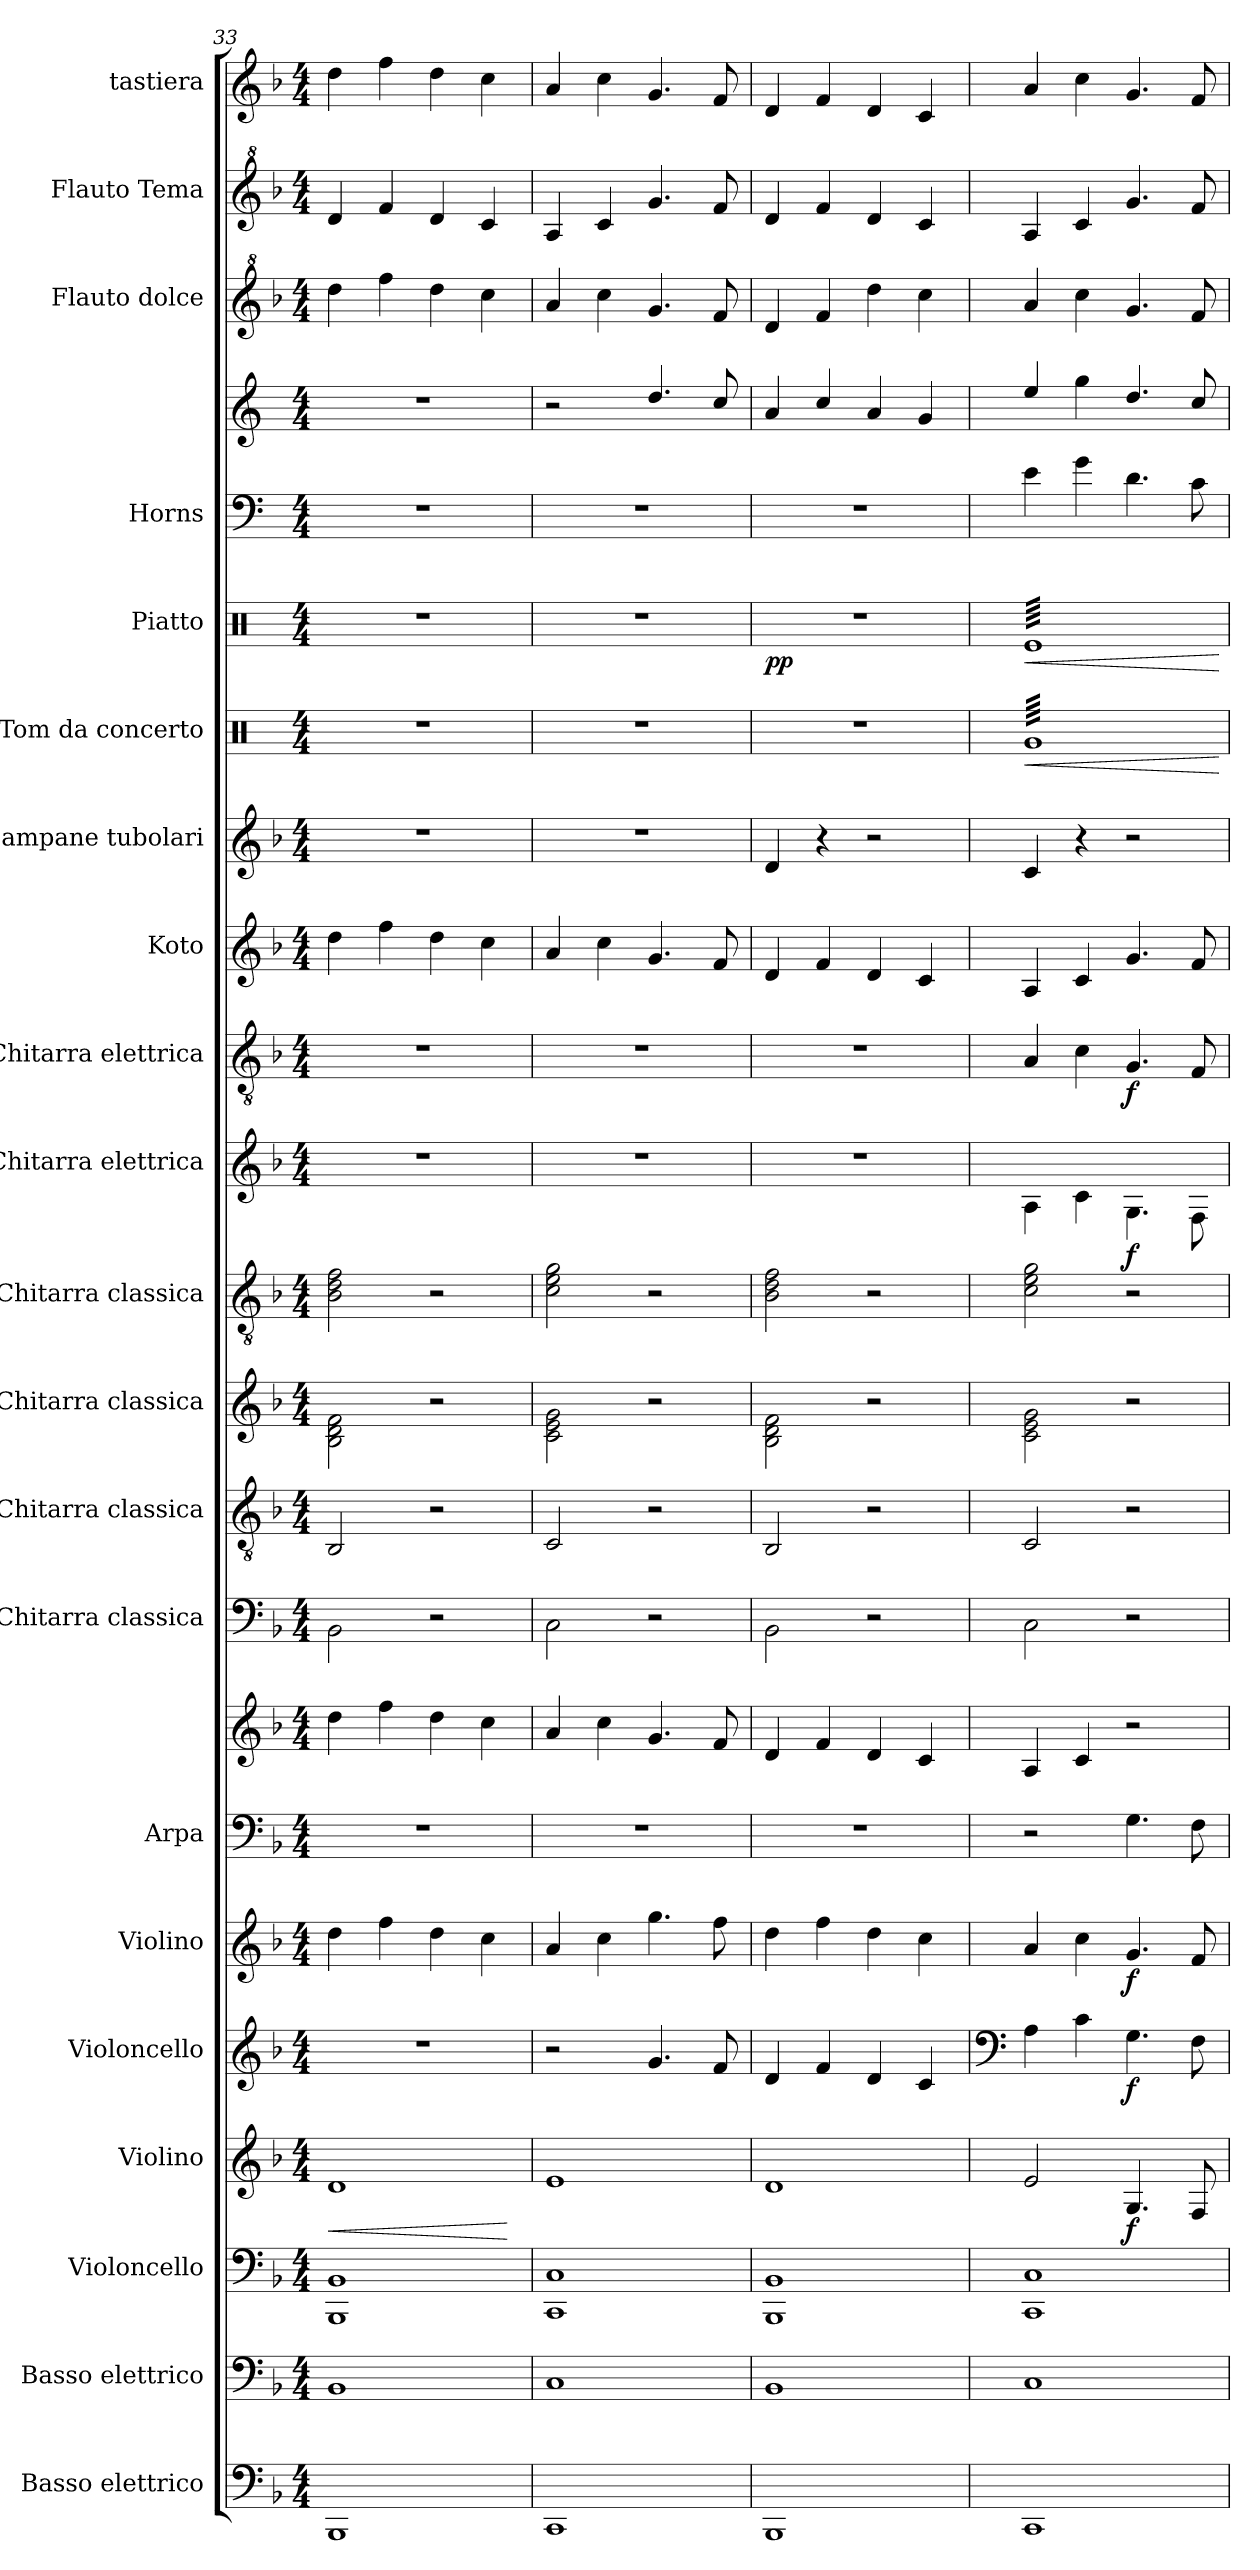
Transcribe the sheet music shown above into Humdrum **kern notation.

**kern	**kern	**kern	**kern	**dynam	**kern	**dynam	**kern	**dynam	**kern	**kern	**kern	**kern	**kern	**kern	**kern	**dynam	**kern	**dynam	**kern	**kern	**kern	**dynam	**kern	**dynam	**kern	**kern	**kern	**kern	**kern
*part21	*part20	*part19	*part18	*part18	*part17	*part17	*part16	*part16	*part15	*part15	*part14	*part13	*part12	*part11	*part10	*part10	*part9	*part9	*part8	*part7	*part6	*part6	*part5	*part5	*part4	*part4	*part3	*part2	*part1
*staff23	*staff22	*staff21	*staff20	*staff20	*staff19	*staff19	*staff18	*staff18	*staff17	*staff16	*staff15	*staff14	*staff13	*staff12	*staff11	*staff11	*staff10	*staff10	*staff9	*staff8	*staff7	*staff7	*staff6	*staff6	*staff5	*staff4	*staff3	*staff2	*staff1
*I"Basso elettrico	*I"Basso elettrico	*I"Violoncello	*I"Violino	*	*I"Violoncello	*	*I"Violino	*	*I"Arpa	*	*I"Chitarra classica	*I"Chitarra classica	*I"Chitarra classica	*I"Chitarra classica	*I"Chitarra elettrica	*	*I"Chitarra elettrica	*	*I"Koto	*I"Campane tubolari	*I"Tom da concerto	*	*I"Piatto	*	*I"Horns	*	*I"Flauto dolce	*I"Flauto Tema	*I"tastiera
*I'B. el.	*I'B. el.	*I'Vc.	*I'Vln.	*	*I'Vc.	*	*I'Vln.	*	*I'Ar.	*	*I'Chit. cl.	*I'Chit. cl.	*I'Chit. cl.	*I'Chit. cl.	*I'Chit. el.	*	*I'Chit. el.	*	*I'Ko.	*I'Camp.	*I'Tom conc.	*	*	*	*I'Hns.	*	*	*I'Fl. Tema	*
*	*clefF4	*clefF4	*clefG2	*	*clefG2	*	*clefG2	*	*clefF4	*clefG2	*	*clefGv2	*	*clefGv2	*	*	*clefGv2	*	*clefG2	*clefG2	*clefX	*	*clefX	*	*clefF4	*clefG2	*clefG^2	*clefG^2	*clefG2
*ITrd7c12	*ITrd7c12	*	*	*	*	*	*	*	*	*	*	*	*	*	*	*	*	*	*	*	*	*	*	*	*ITrd4c7	*ITrd4c7	*	*	*
*k[b-]	*k[b-]	*k[b-]	*k[b-]	*	*k[b-]	*	*k[b-]	*	*k[b-]	*k[b-]	*k[b-]	*k[b-]	*k[b-]	*k[b-]	*k[b-]	*	*k[b-]	*	*k[b-]	*k[b-]	*k[]	*	*k[]	*	*k[b-]	*k[b-]	*k[b-]	*k[b-]	*k[b-]
*M4/4	*M4/4	*M4/4	*M4/4	*	*M4/4	*	*M4/4	*	*M4/4	*M4/4	*M4/4	*M4/4	*M4/4	*M4/4	*M4/4	*	*M4/4	*	*M4/4	*M4/4	*M4/4	*	*M4/4	*	*M4/4	*M4/4	*M4/4	*M4/4	*M4/4
=33	=33	=33	=33	=33	=33	=33	=33	=33	=33	=33	=33	=33	=33	=33	=33	=33	=33	=33	=33	=33	=33	=33	=33	=33	=33	=33	=33	=33	=33
!	!	!	!	!LO:HP:b	!	!	!	!	!	!	!	!	!	!	!	!	!	!	!	!	!	!	!	!	!	!	!	!	!
1BBBB-	1BBB-	1BBB- 1BB-	1d	<	1r	.	4dd\	.	1r	4dd\	2BB-\	2BB-/	2B-\ 2d\ 2f\	2B-\ 2d\ 2f\	1r	.	1r	.	4dd\	1r	1r	.	1r	.	1r	1r	4ddd\	4dd/	4dd\
.	.	.	.	.	.	.	4ff\	.	.	4ff\	.	.	.	.	.	.	.	.	4ff\	.	.	.	.	.	.	.	4fff\	4ff/	4ff\
.	.	.	.	.	.	.	4dd\	.	.	4dd\	2r	2r	2r	2r	.	.	.	.	4dd\	.	.	.	.	.	.	.	4ddd\	4dd/	4dd\
.	.	.	.	.	.	.	4cc\	.	.	4cc\	.	.	.	.	.	.	.	.	4cc\	.	.	.	.	.	.	.	4ccc\	4cc/	4cc\
.	.	.	.	[	.	.	.	.	.	.	.	.	.	.	.	.	.	.	.	.	.	.	.	.	.	.	.	.	.
=34	=34	=34	=34	=34	=34	=34	=34	=34	=34	=34	=34	=34	=34	=34	=34	=34	=34	=34	=34	=34	=34	=34	=34	=34	=34	=34	=34	=34	=34
1CCC	1CC	1CC 1C	1e	.	2r	.	4a/	.	1r	4a/	2C\	2C/	2c\ 2e\ 2g\	2c\ 2e\ 2g\	1r	.	1r	.	4a/	1r	1r	.	1r	.	1r	2r	4aa/	4a/	4a/
.	.	.	.	.	.	.	4cc\	.	.	4cc\	.	.	.	.	.	.	.	.	4cc\	.	.	.	.	.	.	.	4ccc\	4cc/	4cc\
.	.	.	.	.	4.g/	.	4.gg\	.	.	4.g/	2r	2r	2r	2r	.	.	.	.	4.g/	.	.	.	.	.	.	4.g/	4.gg/	4.gg/	4.g/
.	.	.	.	.	8f/	.	8ff\	.	.	8f/	.	.	.	.	.	.	.	.	8f/	.	.	.	.	.	.	8f/	8ff/	8ff/	8f/
=35	=35	=35	=35	=35	=35	=35	=35	=35	=35	=35	=35	=35	=35	=35	=35	=35	=35	=35	=35	=35	=35	=35	=35	=35	=35	=35	=35	=35	=35
!	!	!	!	!	!	!	!	!	!	!	!	!	!	!	!	!	!	!	!	!	!	!	!	!LO:DY:b	!	!	!	!	!
1BBBB-	1BBB-	1BBB- 1BB-	1d	.	4d/	.	4dd\	.	1r	4d/	2BB-\	2BB-/	2B-\ 2d\ 2f\	2B-\ 2d\ 2f\	1r	.	1r	.	4d/	4d/	1r	.	1r	pp	1r	4d/	4dd/	4dd/	4d/
.	.	.	.	.	4f/	.	4ff\	.	.	4f/	.	.	.	.	.	.	.	.	4f/	4r	.	.	.	.	.	4f/	4ff/	4ff/	4f/
.	.	.	.	.	4d/	.	4dd\	.	.	4d/	2r	2r	2r	2r	.	.	.	.	4d/	2r	.	.	.	.	.	4d/	4ddd\	4dd/	4d/
.	.	.	.	.	4c/	.	4cc\	.	.	4c/	.	.	.	.	.	.	.	.	4c/	.	.	.	.	.	.	4c/	4ccc\	4cc/	4c/
=36	=36	=36	=36	=36	=36	=36	=36	=36	=36	=36	=36	=36	=36	=36	=36	=36	=36	=36	=36	=36	=36	=36	=36	=36	=36	=36	=36	=36	=36
*	*	*	*	*	*clefF4	*	*	*	*	*	*	*	*	*	*	*	*	*	*	*	*	*	*	*	*	*	*	*	*
!	!	!	!	!	!	!	!	!	!	!	!	!	!	!	!	!	!	!	!	!	!	!LO:HP:b	!	!LO:HP:b	!	!	!	!	!
*	*	*	*	*	*	*	*	*	*	*	*	*	*	*	*	*	*	*	*	*	*tremolo	*	*	*	*	*	*	*	*
*	*	*	*	*	*	*	*	*	*	*	*	*	*	*	*	*	*	*	*	*	*	*	*tremolo	*	*	*	*	*	*
1CCC	1CC	1CC 1C	2e/	.	4A\	.	4a/	.	2r	4A/	2C\	2C/	2c\ 2e\ 2g\	2c\ 2e\ 2g\	4A\	.	4A/	.	4A/	4c/	64RgLLLL	<	64ReLLLL	<	4A\	4a/	4aa/	4a/	4a/
.	.	.	.	.	.	.	.	.	.	.	.	.	.	.	.	.	.	.	.	.	64Rg	.	64Re	.	.	.	.	.	.
.	.	.	.	.	.	.	.	.	.	.	.	.	.	.	.	.	.	.	.	.	64Rg	.	64Re	.	.	.	.	.	.
.	.	.	.	.	.	.	.	.	.	.	.	.	.	.	.	.	.	.	.	.	64Rg	.	64Re	.	.	.	.	.	.
.	.	.	.	.	.	.	.	.	.	.	.	.	.	.	.	.	.	.	.	.	64Rg	.	64Re	.	.	.	.	.	.
.	.	.	.	.	.	.	.	.	.	.	.	.	.	.	.	.	.	.	.	.	64Rg	.	64Re	.	.	.	.	.	.
.	.	.	.	.	.	.	.	.	.	.	.	.	.	.	.	.	.	.	.	.	64Rg	.	64Re	.	.	.	.	.	.
.	.	.	.	.	.	.	.	.	.	.	.	.	.	.	.	.	.	.	.	.	64Rg	.	64Re	.	.	.	.	.	.
.	.	.	.	.	.	.	.	.	.	.	.	.	.	.	.	.	.	.	.	.	64Rg	.	64Re	.	.	.	.	.	.
.	.	.	.	.	.	.	.	.	.	.	.	.	.	.	.	.	.	.	.	.	64Rg	.	64Re	.	.	.	.	.	.
.	.	.	.	.	.	.	.	.	.	.	.	.	.	.	.	.	.	.	.	.	64Rg	.	64Re	.	.	.	.	.	.
.	.	.	.	.	.	.	.	.	.	.	.	.	.	.	.	.	.	.	.	.	64Rg	.	64Re	.	.	.	.	.	.
.	.	.	.	.	.	.	.	.	.	.	.	.	.	.	.	.	.	.	.	.	64Rg	.	64Re	.	.	.	.	.	.
.	.	.	.	.	.	.	.	.	.	.	.	.	.	.	.	.	.	.	.	.	64Rg	.	64Re	.	.	.	.	.	.
.	.	.	.	.	.	.	.	.	.	.	.	.	.	.	.	.	.	.	.	.	64Rg	.	64Re	.	.	.	.	.	.
.	.	.	.	.	.	.	.	.	.	.	.	.	.	.	.	.	.	.	.	.	64Rg	.	64Re	.	.	.	.	.	.
.	.	.	.	.	4c\	.	4cc\	.	.	4c/	.	.	.	.	4c\	.	4c\	.	4c/	4r	64Rg	.	64Re	.	4c\	4cc\	4ccc\	4cc/	4cc\
.	.	.	.	.	.	.	.	.	.	.	.	.	.	.	.	.	.	.	.	.	64Rg	.	64Re	.	.	.	.	.	.
.	.	.	.	.	.	.	.	.	.	.	.	.	.	.	.	.	.	.	.	.	64Rg	.	64Re	.	.	.	.	.	.
.	.	.	.	.	.	.	.	.	.	.	.	.	.	.	.	.	.	.	.	.	64Rg	.	64Re	.	.	.	.	.	.
.	.	.	.	.	.	.	.	.	.	.	.	.	.	.	.	.	.	.	.	.	64Rg	.	64Re	.	.	.	.	.	.
.	.	.	.	.	.	.	.	.	.	.	.	.	.	.	.	.	.	.	.	.	64Rg	.	64Re	.	.	.	.	.	.
.	.	.	.	.	.	.	.	.	.	.	.	.	.	.	.	.	.	.	.	.	64Rg	.	64Re	.	.	.	.	.	.
.	.	.	.	.	.	.	.	.	.	.	.	.	.	.	.	.	.	.	.	.	64Rg	.	64Re	.	.	.	.	.	.
.	.	.	.	.	.	.	.	.	.	.	.	.	.	.	.	.	.	.	.	.	64Rg	.	64Re	.	.	.	.	.	.
.	.	.	.	.	.	.	.	.	.	.	.	.	.	.	.	.	.	.	.	.	64Rg	.	64Re	.	.	.	.	.	.
.	.	.	.	.	.	.	.	.	.	.	.	.	.	.	.	.	.	.	.	.	64Rg	.	64Re	.	.	.	.	.	.
.	.	.	.	.	.	.	.	.	.	.	.	.	.	.	.	.	.	.	.	.	64Rg	.	64Re	.	.	.	.	.	.
.	.	.	.	.	.	.	.	.	.	.	.	.	.	.	.	.	.	.	.	.	64Rg	.	64Re	.	.	.	.	.	.
.	.	.	.	.	.	.	.	.	.	.	.	.	.	.	.	.	.	.	.	.	64Rg	.	64Re	.	.	.	.	.	.
.	.	.	.	.	.	.	.	.	.	.	.	.	.	.	.	.	.	.	.	.	64Rg	.	64Re	.	.	.	.	.	.
.	.	.	.	.	.	.	.	.	.	.	.	.	.	.	.	.	.	.	.	.	64Rg	.	64Re	.	.	.	.	.	.
!	!	!	!	!LO:DY:b	!	!LO:DY:b	!	!LO:DY:b	!	!	!	!	!	!	!	!LO:DY:b	!	!LO:DY:b	!	!	!	!	!	!	!	!	!	!	!
.	.	.	4.G/	f	4.G\	f	4.g/	f	4.G\	2r	2r	2r	2r	2r	4.G\	f	4.G/	f	4.g/	2r	64Rg	.	64Re	.	4.G\	4.g/	4.gg/	4.gg/	4.g/
.	.	.	.	.	.	.	.	.	.	.	.	.	.	.	.	.	.	.	.	.	64Rg	.	64Re	.	.	.	.	.	.
.	.	.	.	.	.	.	.	.	.	.	.	.	.	.	.	.	.	.	.	.	64Rg	.	64Re	.	.	.	.	.	.
.	.	.	.	.	.	.	.	.	.	.	.	.	.	.	.	.	.	.	.	.	64Rg	.	64Re	.	.	.	.	.	.
.	.	.	.	.	.	.	.	.	.	.	.	.	.	.	.	.	.	.	.	.	64Rg	.	64Re	.	.	.	.	.	.
.	.	.	.	.	.	.	.	.	.	.	.	.	.	.	.	.	.	.	.	.	64Rg	.	64Re	.	.	.	.	.	.
.	.	.	.	.	.	.	.	.	.	.	.	.	.	.	.	.	.	.	.	.	64Rg	.	64Re	.	.	.	.	.	.
.	.	.	.	.	.	.	.	.	.	.	.	.	.	.	.	.	.	.	.	.	64Rg	.	64Re	.	.	.	.	.	.
.	.	.	.	.	.	.	.	.	.	.	.	.	.	.	.	.	.	.	.	.	64Rg	.	64Re	.	.	.	.	.	.
.	.	.	.	.	.	.	.	.	.	.	.	.	.	.	.	.	.	.	.	.	64Rg	.	64Re	.	.	.	.	.	.
.	.	.	.	.	.	.	.	.	.	.	.	.	.	.	.	.	.	.	.	.	64Rg	.	64Re	.	.	.	.	.	.
.	.	.	.	.	.	.	.	.	.	.	.	.	.	.	.	.	.	.	.	.	64Rg	.	64Re	.	.	.	.	.	.
.	.	.	.	.	.	.	.	.	.	.	.	.	.	.	.	.	.	.	.	.	64Rg	.	64Re	.	.	.	.	.	.
.	.	.	.	.	.	.	.	.	.	.	.	.	.	.	.	.	.	.	.	.	64Rg	.	64Re	.	.	.	.	.	.
.	.	.	.	.	.	.	.	.	.	.	.	.	.	.	.	.	.	.	.	.	64Rg	.	64Re	.	.	.	.	.	.
.	.	.	.	.	.	.	.	.	.	.	.	.	.	.	.	.	.	.	.	.	64Rg	.	64Re	.	.	.	.	.	.
.	.	.	.	.	.	.	.	.	.	.	.	.	.	.	.	.	.	.	.	.	64Rg	.	64Re	.	.	.	.	.	.
.	.	.	.	.	.	.	.	.	.	.	.	.	.	.	.	.	.	.	.	.	64Rg	.	64Re	.	.	.	.	.	.
.	.	.	.	.	.	.	.	.	.	.	.	.	.	.	.	.	.	.	.	.	64Rg	.	64Re	.	.	.	.	.	.
.	.	.	.	.	.	.	.	.	.	.	.	.	.	.	.	.	.	.	.	.	64Rg	.	64Re	.	.	.	.	.	.
.	.	.	.	.	.	.	.	.	.	.	.	.	.	.	.	.	.	.	.	.	64Rg	.	64Re	.	.	.	.	.	.
.	.	.	.	.	.	.	.	.	.	.	.	.	.	.	.	.	.	.	.	.	64Rg	.	64Re	.	.	.	.	.	.
.	.	.	.	.	.	.	.	.	.	.	.	.	.	.	.	.	.	.	.	.	64Rg	.	64Re	.	.	.	.	.	.
.	.	.	.	.	.	.	.	.	.	.	.	.	.	.	.	.	.	.	.	.	64Rg	.	64Re	.	.	.	.	.	.
.	.	.	8F/	.	8F\	.	8f/	.	8F\	.	.	.	.	.	8F\	.	8F/	.	8f/	.	64Rg	.	64Re	.	8F\	8f/	8ff/	8ff/	8f/
.	.	.	.	.	.	.	.	.	.	.	.	.	.	.	.	.	.	.	.	.	64Rg	.	64Re	.	.	.	.	.	.
.	.	.	.	.	.	.	.	.	.	.	.	.	.	.	.	.	.	.	.	.	64Rg	.	64Re	.	.	.	.	.	.
.	.	.	.	.	.	.	.	.	.	.	.	.	.	.	.	.	.	.	.	.	64Rg	.	64Re	.	.	.	.	.	.
.	.	.	.	.	.	.	.	.	.	.	.	.	.	.	.	.	.	.	.	.	64Rg	.	64Re	.	.	.	.	.	.
.	.	.	.	.	.	.	.	.	.	.	.	.	.	.	.	.	.	.	.	.	64Rg	.	64Re	.	.	.	.	.	.
.	.	.	.	.	.	.	.	.	.	.	.	.	.	.	.	.	.	.	.	.	64Rg	.	64Re	.	.	.	.	.	.
.	.	.	.	.	.	.	.	.	.	.	.	.	.	.	.	.	.	.	.	.	64RgJJJJ	.	64ReJJJJ	.	.	.	.	.	.
*	*	*	*	*	*	*	*	*	*	*	*	*	*	*	*	*	*	*	*	*	*	*	*Xtremolo	*	*	*	*	*	*
*	*	*	*	*	*	*	*	*	*	*	*	*	*	*	*	*	*	*	*	*	*Xtremolo	*	*	*	*	*	*	*	*
.	.	.	.	.	.	.	.	.	.	.	.	.	.	.	.	.	.	.	.	.	.	[	.	[	.	.	.	.	.
=	=	=	=	=	=	=	=	=	=	=	=	=	=	=	=	=	=	=	=	=	=	=	=	=	=	=	=	=	=
*-	*-	*-	*-	*-	*-	*-	*-	*-	*-	*-	*-	*-	*-	*-	*-	*-	*-	*-	*-	*-	*-	*-	*-	*-	*-	*-	*-	*-	*-
